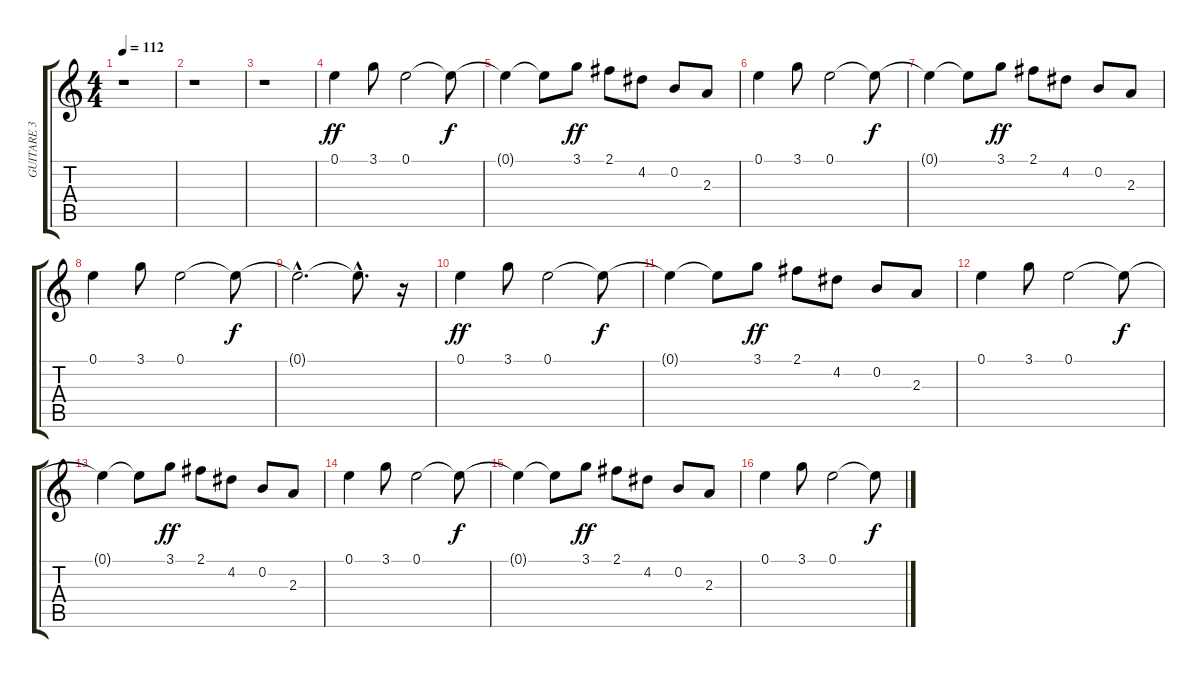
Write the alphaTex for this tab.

\track ("GUITARE 3" "GUITARE 3") {instrument overdrivenguitar}
\staff {score tabs}
\tuning (E4 B3 G3 D3 A2 E2) {hide}
\ts (4 4)
\tempo 112
\clef g2
\ks c
r.1{dy f} |
r.1 |
r.1 |
0.1.4{dy ff} 3.1.8 0.1.2 0.1{t}.8{dy f} |
0.1{t}.4 0.1{t}.8 3.1.8{dy ff} 2.1.8 4.2.8 0.2.8 2.3.8 |
0.1.4 3.1.8 0.1.2 0.1{t}.8{dy f} |
0.1{t}.4 0.1{t}.8 3.1.8{dy ff} 2.1.8 4.2.8 0.2.8 2.3.8 |
0.1.4 3.1.8 0.1.2 0.1{t}.8{dy f} |
0.1{hac t}.2{d} 0.1{hac t}.8{d} r.16 |
0.1.4{dy ff} 3.1.8 0.1.2 0.1{t}.8{dy f} |
0.1{t}.4 0.1{t}.8 3.1.8{dy ff} 2.1.8 4.2.8 0.2.8 2.3.8 |
0.1.4 3.1.8 0.1.2 0.1{t}.8{dy f} |
0.1{t}.4 0.1{t}.8 3.1.8{dy ff} 2.1.8 4.2.8 0.2.8 2.3.8 |
0.1.4 3.1.8 0.1.2 0.1{t}.8{dy f} |
0.1{t}.4 0.1{t}.8 3.1.8{dy ff} 2.1.8 4.2.8 0.2.8 2.3.8 |
0.1.4 3.1.8 0.1.2 0.1{t}.8{dy f}
